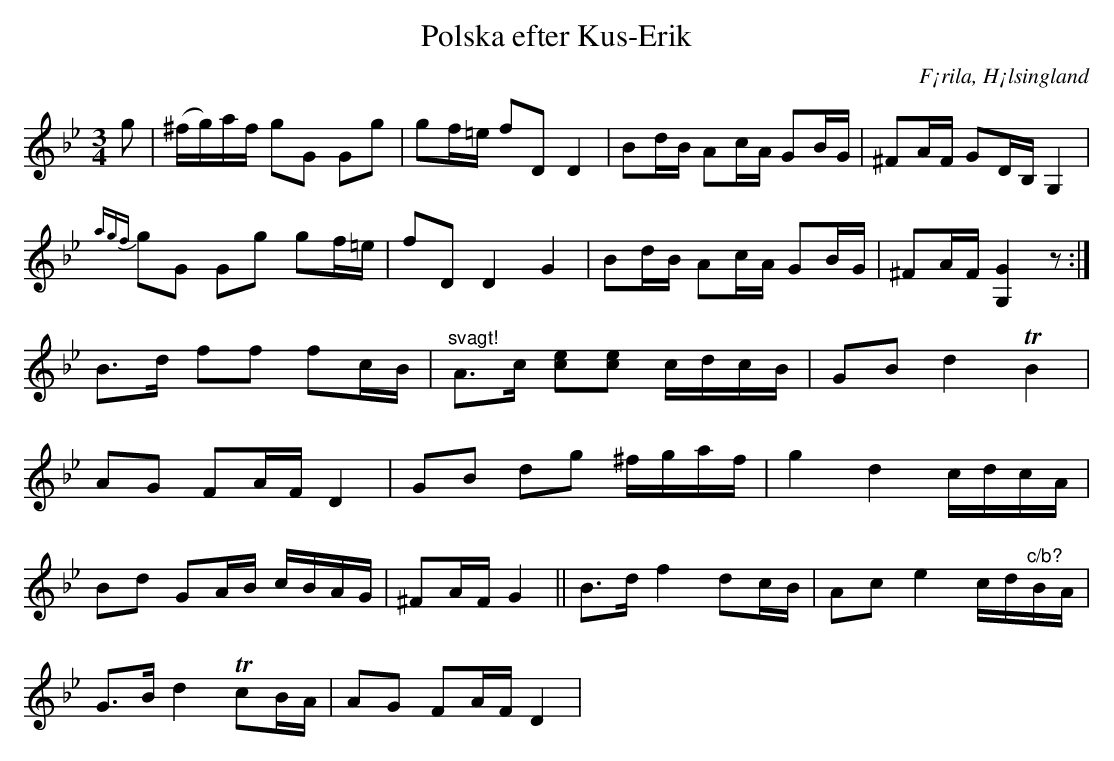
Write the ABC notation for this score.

X:1
T: Polska efter Kus-Erik
O: F¡rila, H¡lsingland
M: 3/4
L: 1/16
K: Gm
g2 | (^fg)af g2G2 G2g2 | g2f=e f2D2 D4 | B2dB A2cA G2BG | ^F2AF G2DB, G,4 |
{agf}g2G2 G2g2 g2f=e | f2D2 D4 G4 | B2dB A2cA G2BG | ^F2AF [G,G]4 z2 :|
B2>d2 f2f2 f2cB | "^svagt!"A2>c2 [c2e2][e2c2] cdcB | G2B2 d4 TB4 |
A2G2 F2AF D4 | G2B2 d2g2 ^fgaf | g4 d4 cdcA |
B2d2 G2AB cBAG | ^F2AF G4 || B2>d2 f4 d2cB | A2c2 e4 cd"^c/b?"BA |
G2>B2 d4 Tc2BA | A2G2 F2AF D4 |
